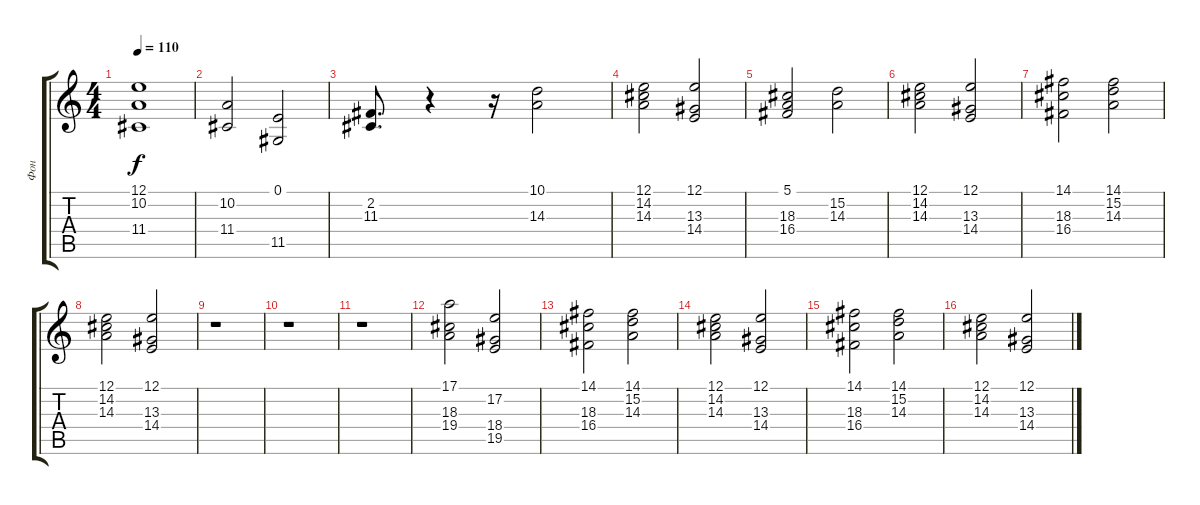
\track ("Фон" "Фон") {instrument choiraahs}
\staff {score tabs}
\tuning (E4 B3 G3 D3 A2 E2) {hide}
\ts (4 4)
\tempo 110
\clef g2
\ks c
(12.1 10.2 11.4).1{dy f} |
(10.2 11.4).2 (0.1 11.5).2 |
(2.2 11.3).8{d} r.4 r.16 (10.1 14.3).2 |
(12.1 14.2 14.3).2 (12.1 13.3 14.4).2 |
(5.1 18.3 16.4).2 (15.2 14.3).2 |
(12.1 14.2 14.3).2 (12.1 13.3 14.4).2 |
(14.1 18.3 16.4).2 (14.1 15.2 14.3).2 |
(12.1 14.2 14.3).2 (12.1 13.3 14.4).2 |
r.1 |
r.1 |
r.1 |
(17.1 18.3 19.4).2 (17.2 18.4 19.5).2 |
(14.1 18.3 16.4).2 (14.1 15.2 14.3).2 |
(12.1 14.2 14.3).2 (12.1 13.3 14.4).2 |
(14.1 18.3 16.4).2 (14.1 15.2 14.3).2 |
(12.1 14.2 14.3).2 (12.1 13.3 14.4).2
